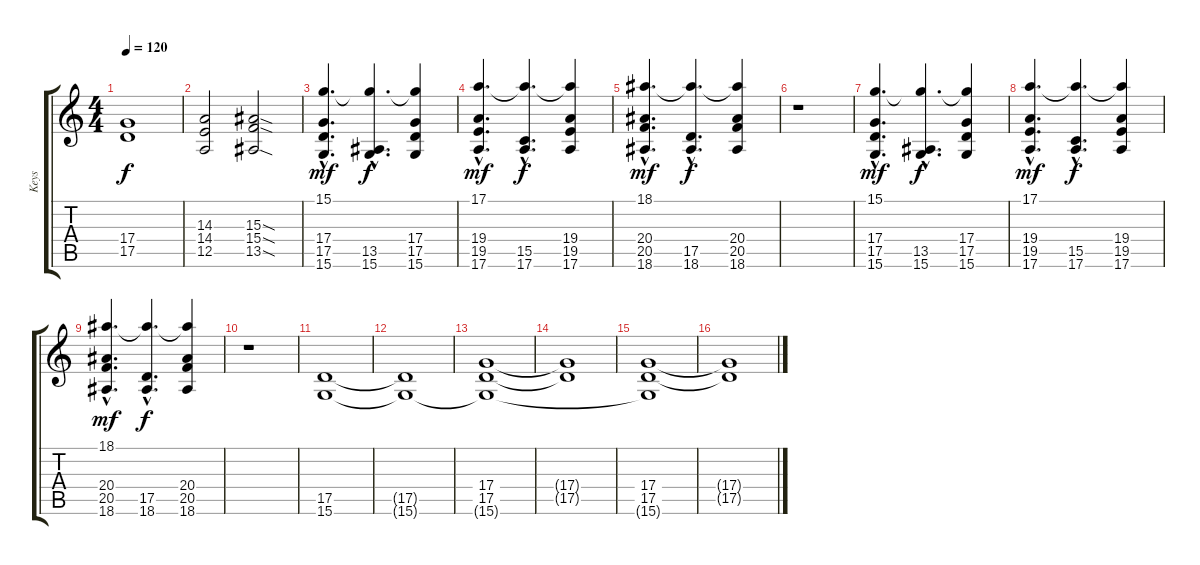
\track ("Keys" "Keys") {instrument drawbarorgan}
\staff {score tabs}
\tuning (E4 B3 G3 D3 A2 E2) {hide}
\ts (4 4)
\tempo 120
\clef g2
\ks c
(17.4{t} 17.5{t}).1{dy f} |
(14.3 14.4 12.5).2 (15.3{sod} 15.4{sod} 13.5{sod}).2 |
(15.1{hac} 17.4{hac} 17.5{hac} 15.6{hac}).4{d dy mf volume 11 instrument synthstrings1} (15.1{hac t} 13.5{hac} 15.6{hac}).4{d dy f} (15.1{t} 17.4 17.5 15.6).4 |
(17.1{hac} 19.4{hac} 19.5{hac} 17.6{hac}).4{d dy mf} (17.1{hac t} 15.5{hac} 17.6{hac}).4{d dy f} (17.1{t} 19.4 19.5 17.6).4 |
(18.1{hac} 20.4{hac} 20.5{hac} 18.6{hac}).4{d dy mf} (18.1{hac t} 17.5{hac} 18.6{hac}).4{d dy f} (18.1{t} 20.4 20.5 18.6).4 |
r.1 |
(15.1{hac} 17.4{hac} 17.5{hac} 15.6{hac}).4{d dy mf} (15.1{hac t} 13.5{hac} 15.6{hac}).4{d dy f} (15.1{t} 17.4 17.5 15.6).4 |
(17.1{hac} 19.4{hac} 19.5{hac} 17.6{hac}).4{d dy mf} (17.1{hac t} 15.5{hac} 17.6{hac}).4{d dy f} (17.1{t} 19.4 19.5 17.6).4 |
(18.1{hac} 20.4{hac} 20.5{hac} 18.6{hac}).4{d dy mf} (18.1{hac t} 17.5{hac} 18.6{hac}).4{d dy f} (18.1{t} 20.4 20.5 18.6).4 |
r.1 |
(17.5 15.6).1{volume 9 instrument choiraahs} |
(17.5{t} 15.6{t}).1 |
(17.4 17.5 15.6{t}).1 |
(17.4{t} 17.5{t}).1 |
(17.4 17.5 15.6{t}).1 |
(17.4{t} 17.5{t}).1
